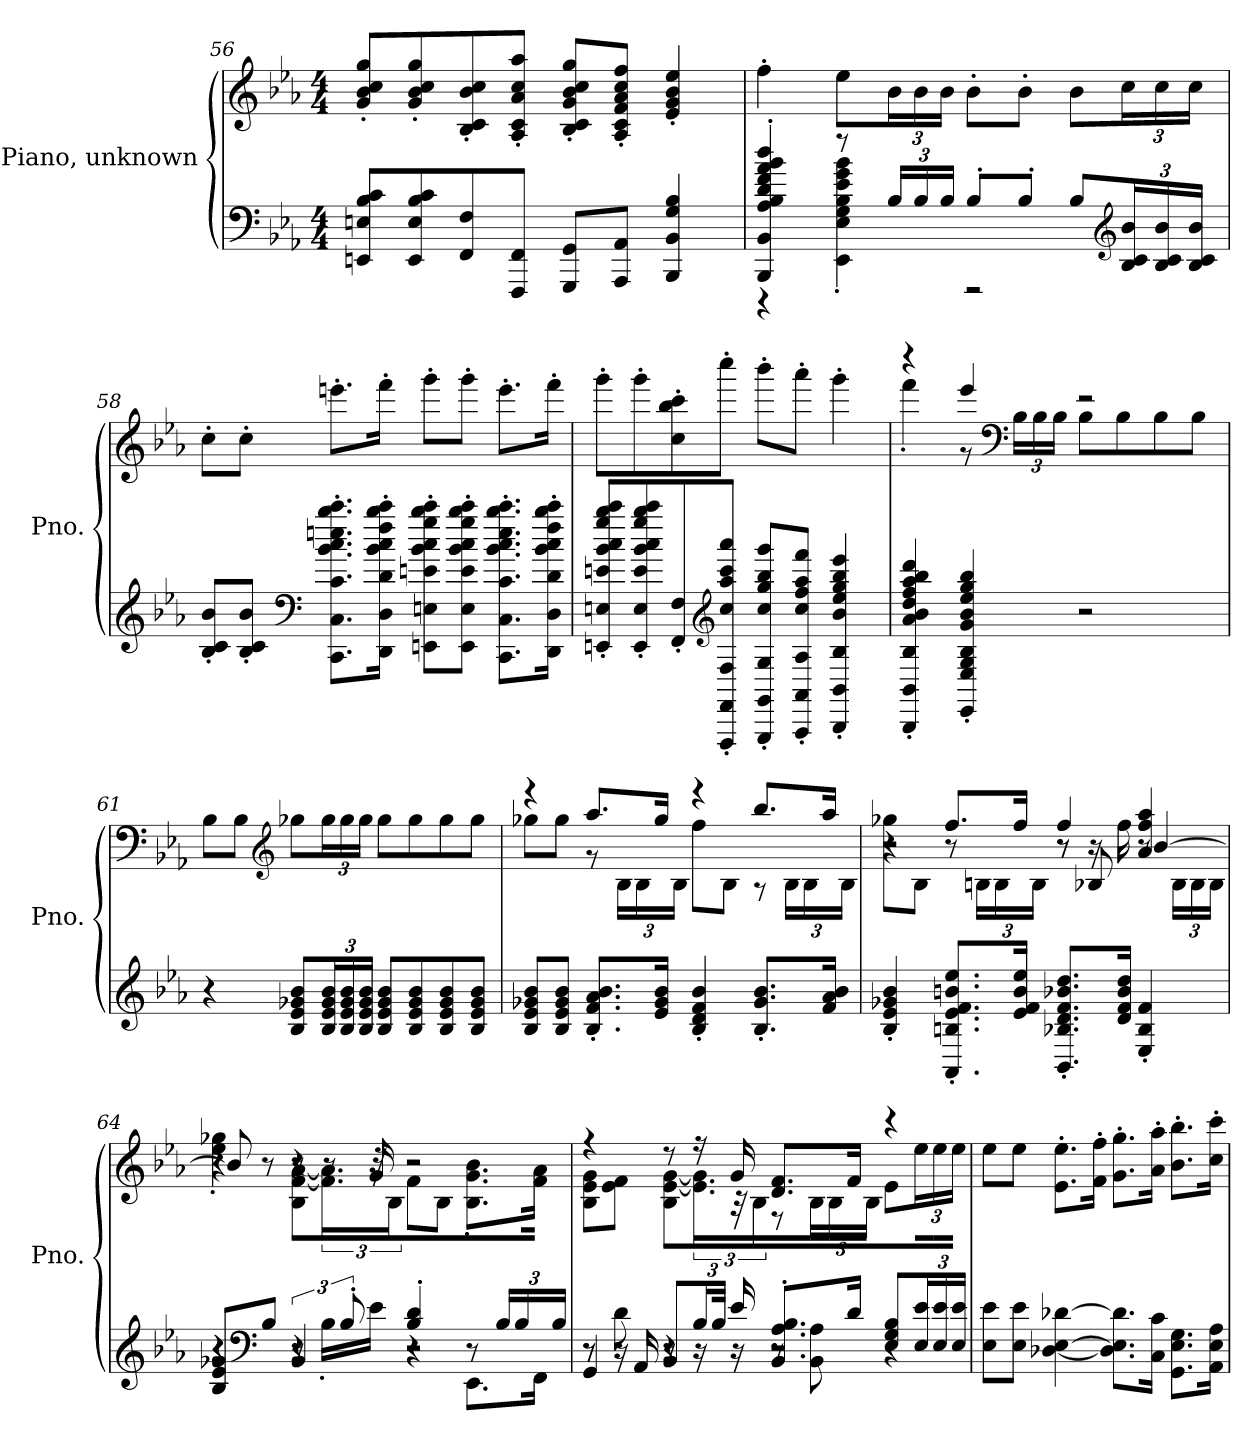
**kern	**kern
*part1	*part1
*staff2	*staff1
*I"Piano, unknown	*
*I'Pno.	*
*clefF4	*clefG2
*k[b-e-a-]	*k[b-e-a-]
*M4/4	*M4/4
=56	=56
8EEn/ 8En/ 8B-/ 8c/L	8g/' 8b-/' 8cc/' 8gg/'L
8EE/ 8E/ 8B-/ 8c/	8g/' 8b-/' 8cc/' 8gg/'
8FF/ 8F/	8B-/' 8c/' 8b-/' 8cc/'
8FFF/ 8FF/J	8A-/' 8c/' 8a-/' 8cc/' 8aa-/'J
8GGG/ 8GG/L	8B-/' 8c/' 8g/' 8b-/' 8cc/' 8gg/'L
8AAA-/ 8AA-/J	8A-/' 8c/' 8f/' 8a-/' 8cc/' 8ff/'J
4BBB-/ 4BB-/ 4G/ 4B-/	4e-/' 4g/' 4b-/' 4ee-/'
!!LO:LB:g=z
=57	=57
*^	*
4BBB-/' 4BB-/' 4A-/' 4B-/' 4d/' 4f/' 4a-/' 4b-/' 4dd/'	4r	4ff'\
8r	4EE-\' 4E-\' 4G\' 4B-\' 4e-\' 4g\' 4b-\'	8ee-\L
*Xbrackettup	*	*Xbrackettup
24B-/LL	.	24b-\L
24B-/	.	24b-\
24B-/JJ	.	24b-\JJ
8B-'/L	2r	8b-'\L
8B-'/J	.	8b-'\J
8B-/L	.	8b-\L
*clefG2	*	*
24B-/ 24c/ 24b-/L	.	24cc\L
24B-/ 24c/ 24b-/	.	24cc\
24B-/ 24c/ 24b-/JJ	.	24cc\JJ
*v	*v	*
=58	=58
8B-/' 8c/' 8b-/'L	8cc'\L
8B-/' 8c/' 8b-/'J	8cc'\J
*clefF4	*
8.CC\' 8.C\' 8.c\' 8.b-\' 8.cc\' 8.een\' 8.bb-\' 8.ccc\'L	8.eeen'\L
16DD\' 16D\' 16d\' 16b-\' 16cc\' 16ff\' 16bb-\' 16ccc\'Jk	16fff'\Jk
8EEn\' 8En\' 8en\' 8b-\' 8cc\' 8gg\' 8bb-\' 8ccc\'L	8ggg'\L
8EE\' 8E\' 8e\' 8b-\' 8cc\' 8gg\' 8bb-\' 8ccc\'J	8ggg'\J
8.CC\' 8.C\' 8.c\' 8.b-\' 8.cc\' 8.ee\' 8.bb-\' 8.ccc\'L	8.eee'\L
16DD\' 16D\' 16d\' 16b-\' 16cc\' 16ff\' 16bb-\' 16ccc\'Jk	16fff'\Jk
!!LO:LB:g=z
=59	=59
8EEn/' 8En/' 8en/' 8b-/' 8cc/' 8gg/' 8bb-/' 8ccc/'L	8ggg'\L
8EE/' 8E/' 8e/' 8b-/' 8cc/' 8gg/' 8bb-/' 8ccc/'	8ggg'\
8FF/' 8F/'	8cc\' 8bb-\' 8ccc\'
*clefG2	*
8FFF/' 8FF/' 8F/' 8cc/' 8aa-/' 8ccc/' 8aaa-/'J	8cccc'\J
8GGG/' 8GG/' 8G/' 8cc/' 8gg/' 8bb-/' 8ggg/'L	8bbb-'\L
8AAA-/' 8AA-/' 8A-/' 8cc/' 8ff/' 8aa-/' 8fff/'J	8aaa-'\J
4BBB-/' 4BB-/' 4B-/' 4b-/' 4ee-/' 4gg/' 4bb-/' 4eee-/'	4ggg'\
=60	=60
*	*^
4BBB-/' 4BB-/' 4B-/' 4a-/' 4b-/' 4dd/' 4ff/' 4aa-/' 4bb-/' 4ddd/'	4r	4fff'\
4EE-/' 4E-/' 4G/' 4B-/' 4g/' 4b-/' 4ee-/' 4gg/' 4bb-/'	4eee-/	8r
*	*clefF4	*
.	.	24B-\LL
.	.	24B-\
.	.	24B-\JJ
2r	2r	8B-\L
.	.	8B-\
.	.	8B-\
.	.	8B-\J
*	*v	*v
=61	=61
4r	8B-\L
.	8B-\J
*	*clefG2
8B-/ 8e-/ 8g-X/ 8b-/L	8gg-X\L
24B-/ 24e-/ 24g-/ 24b-/L	24gg-\L
24B-/ 24e-/ 24g-/ 24b-/	24gg-\
24B-/ 24e-/ 24g-/ 24b-/JJ	24gg-\JJ
8B-/ 8e-/ 8g-/ 8b-/L	8gg-\L
8B-/ 8e-/ 8g-/ 8b-/	8gg-\
8B-/ 8e-/ 8g-/ 8b-/	8gg-\
8B-/ 8e-/ 8g-/ 8b-/J	8gg-\J
!!LO:LB:g=z
=62	=62
*	*^
8B-/ 8e-/ 8g-X/ 8b-/L	4r	8gg-X\L
8B-/ 8e-/ 8g-/ 8b-/J	.	8gg-\J
8.B-/' 8.f/' 8.a-/' 8.b-/'L	8.aa-/L	8r
.	.	24B-\LL
.	.	24B-\
16e-/ 16g-/ 16b-/Jk	16gg-/Jk	.
.	.	24B-\JJ
4B-/' 4d/' 4f/' 4b-/'	4r	8ff\L
.	.	8B-\J
8.B-/' 8.g-/' 8.b-/'L	8.bb-/L	8r
.	.	24B-\LL
.	.	24B-\
16f/ 16a-/ 16b-/Jk	16aa-/Jk	.
.	.	24B-\JJ
=63	=63	=63
*	*	*^
4B-/' 4e-/' 4g-X/' 4b-/'	4r	8gg-X\L	2r
.	.	8B-\J	.
8.AA-/' 8.Bn/' 8.e-/' 8.f/' 8.bn/' 8.ee-/'L	8.ff/L	8r	.
.	.	24Bn\LL	.
.	.	24B\	.
16e-/ 16f/ 16b/ 16ee-/Jk	16ff/Jk	.	.
.	.	24B\JJ	.
8.BB-/' 8.B-X/' 8.d/' 8.f/' 8.b-X/' 8.dd/'L	4ff/	8r	8r
.	.	16r	8B-X/
16d/ 16f/ 16b-/ 16dd/Jk	.	16ff\	.
4E-/' 4B-/' 4f/'	4a-/ 4ff/ 4aa-/	8r	[4b-/
.	.	24B-\LL	.
.	.	24B-\	.
.	.	24B-\JJ	.
!!LO:PB:g=z	!!	!!
=64	=64	=64	=64
*^	*	*	*
*	*^	*	*	*
8B-/ 8e-/ 8g-X/L	4r	4r	4r	4ee-\' 4gg-X\'	8b-/]
*clefF4	*	*	*	*	*
8B-/J	.	.	.	.	8r
*brackettup	*	*	*	*	*
6r	8r	4BB-/	8r	8B-\ [8f\ [8a-\L	4r
*	*	*	*	*brackettup	*
.	16B-'\LL	.	16r	24.f\] 24.a-\]Jk	.
12B-'/	.	.	.	.	.
.	16e-\JJ	.	16g/	48r	.
.	.	.	.	24B-\	.
4B-/' 4d/'	4r	2r	2r	8f\L	2r
.	.	.	.	8B-\J	.
8r	8.EE-\L	.	.	8.B-\' 8.g\' 8.b-\'L	.
*Xbrackettup	*	*	*	*	*
24B-/LL	.	.	.	.	.
24B-/	.	.	.	.	.
.	16FF\Jk	.	.	16f\ 16a-\Jk	.
24B-/JJ	.	.	.	.	.
*	*	*	*	*v	*v
=65	=65	=65	=65	=65
8r	8r	4GG/	4r	8B-\ 8e-\ 8g\L
16r	8d\	.	.	8e-\ 8f\J
16AA-/	.	.	.	.
8BB-/L	4r	8r	8r	8B-\ [8e-\ [8g\L
24B-/L	.	16r	16r	24.e-\] 24.g\]Jk
48B-/JJk	.	.	.	.
16r	.	16e-/	16g/	48r
.	.	.	.	24B-\
8.BB-/' 8.A-/' 8.B-/'L	8r	2r	8.d/ 8.f/L	8r
*	*	*	*	*Xbrackettup
.	8BB-\ 8A-\	.	.	24B-\LL
.	.	.	.	24B-\
16d/Jk	.	.	16f/Jk	.
.	.	.	.	24B-\JJ
8E-/ 8G/ 8B-/L	4r	.	4r	8e-\L
24E-/ 24e-/L	.	.	.	24ee-\L
24E-/ 24e-/	.	.	.	24ee-\
24E-/ 24e-/JJ	.	.	.	24ee-\JJ
*v	*v	*v	*	*
*	*v	*v
!!LO:LB:g=z
=66	=66
8E-\ 8e-\L	8ee-\L
8E-\ 8e-\J	8ee-\J
[4D-X\ [4E-\ [4d-X\	8.e-\' 8.ee-\'L
.	16f\' 16ff\'Jk
8.D-\] 8.E-\] 8.d-\]L	8.g\' 8.gg\'L
16C\ 16c\Jk	16a-\' 16aa-\'Jk
8.GG\ 8.E-\ 8.G\L	8.b-\' 8.bb-\'L
16AA-\ 16E-\ 16A-\Jk	16cc\' 16ccc\'Jk
=	=
*-	*-
